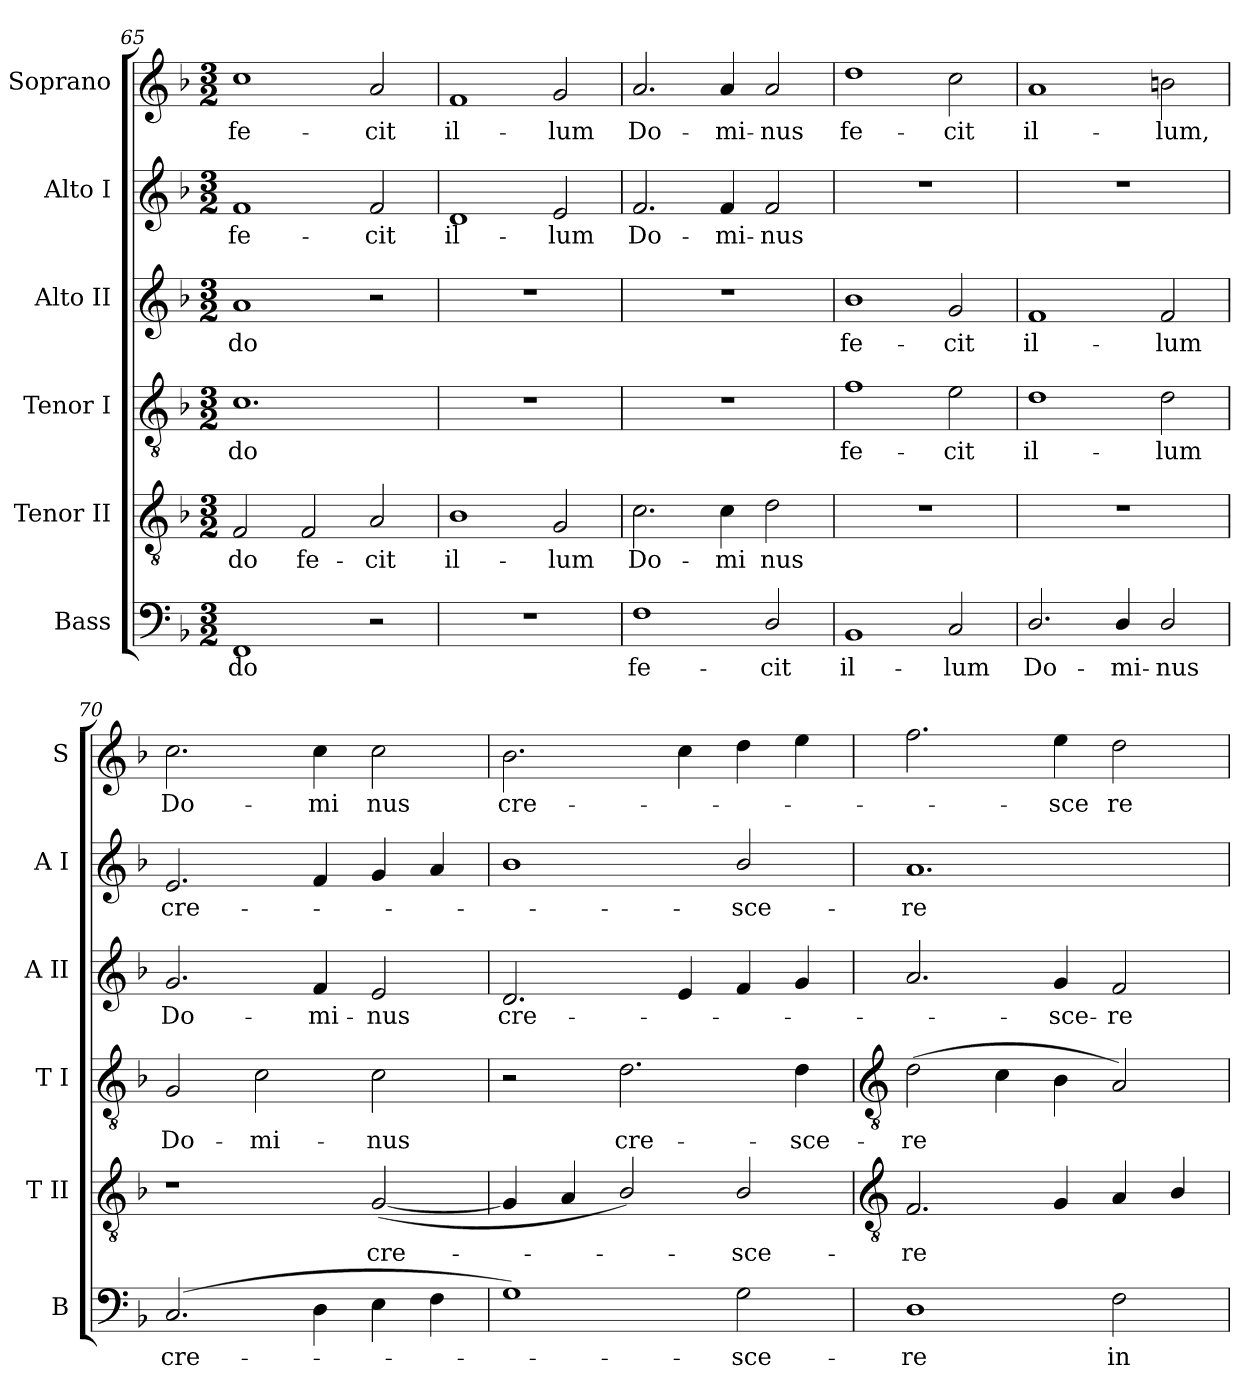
**kern	**text	**kern	**text	**kern	**text	**kern	**text	**kern	**text	**kern	**text
*part6	*part6	*part5	*part5	*part4	*part4	*part3	*part3	*part2	*part2	*part1	*part1
*staff6	*staff6	*staff5	*staff5	*staff4	*staff4	*staff3	*staff3	*staff2	*staff2	*staff1	*staff1
*I"Bass	*	*I"Tenor II	*	*I"Tenor I	*	*I"Alto II	*	*I"Alto I	*	*I"Soprano	*
*I'B	*	*I'T II	*	*I'T I	*	*I'A II	*	*I'A I	*	*I'S	*
*clefF4	*	*clefGv2	*	*clefGv2	*	*clefG2	*	*clefG2	*	*clefG2	*
*k[b-]	*	*k[b-]	*	*k[b-]	*	*k[b-]	*	*k[b-]	*	*k[b-]	*
*F:	*	*F:	*	*F:	*	*F:	*	*F:	*	*F:	*
*M3/2	*	*M3/2	*	*M3/2	*	*M3/2	*	*M3/2	*	*M3/2	*
=65	=65	=65	=65	=65	=65	=65	=65	=65	=65	=65	=65
!	!LO:LY:b	!	!LO:LY:b	!	!LO:LY:b	!	!LO:LY:b	!	!LO:LY:b	!	!LO:LY:b
1FF	-do	2F	-do	1.c	-do	1a	-do	1f	fe-	1cc	fe-
!	!	!	!LO:LY:b	!	!	!	!	!	!	!	!
.	.	2F	fe-	.	.	.	.	.	.	.	.
!	!	!	!LO:LY:b	!	!	!	!	!	!LO:LY:b	!	!LO:LY:b
2r	.	2A	-cit	.	.	2r	.	2f	-cit	2a	-cit
=66	=66	=66	=66	=66	=66	=66	=66	=66	=66	=66	=66
!LO:N:vis=1	!	!	!LO:LY:b	!LO:N:vis=1	!	!LO:N:vis=1	!	!	!LO:LY:b	!	!LO:LY:b
1.r	.	1B-	il-	1.r	.	1.r	.	1d	il-	1f	il-
!	!	!	!LO:LY:b	!	!	!	!	!	!LO:LY:b	!	!LO:LY:b
.	.	2G	-lum	.	.	.	.	2e	-lum	2g	-lum
=67	=67	=67	=67	=67	=67	=67	=67	=67	=67	=67	=67
!	!LO:LY:b	!	!LO:LY:b	!LO:N:vis=1	!	!LO:N:vis=1	!	!	!LO:LY:b	!	!LO:LY:b
1F	fe-	2.c	Do-	1.r	.	1.r	.	2.f	Do-	2.a	Do-
!	!	!	!LO:LY:b	!	!	!	!	!	!LO:LY:b	!	!LO:LY:b
.	.	4c	-mi	.	.	.	.	4f	-mi-	4a	-mi-
!	!LO:LY:b	!	!LO:LY:b	!	!	!	!	!	!LO:LY:b	!	!LO:LY:b
2D/	-cit	2d	-nus	.	.	.	.	2f	-nus	2a	-nus
=68	=68	=68	=68	=68	=68	=68	=68	=68	=68	=68	=68
!	!LO:LY:b	!LO:N:vis=1	!	!	!LO:LY:b	!	!LO:LY:b	!LO:N:vis=1	!	!	!LO:LY:b
1BB-	il-	1.r	.	1f	fe-	1b-	fe-	1.r	.	1dd	fe-
!	!LO:LY:b	!	!	!	!LO:LY:b	!	!LO:LY:b	!	!	!	!LO:LY:b
2C	-lum	.	.	2e	-cit	2g	-cit	.	.	2cc	-cit
=69	=69	=69	=69	=69	=69	=69	=69	=69	=69	=69	=69
!	!LO:LY:b	!LO:N:vis=1	!	!	!LO:LY:b	!	!LO:LY:b	!LO:N:vis=1	!	!	!LO:LY:b
2.D/	Do-	1.r	.	1d	il-	1f	il-	1.r	.	1a	il-
!	!LO:LY:b	!	!	!	!	!	!	!	!	!	!
4D/	-mi-	.	.	.	.	.	.	.	.	.	.
!	!LO:LY:b	!	!	!	!LO:LY:b	!	!LO:LY:b	!	!	!	!LO:LY:b
2D/	-nus	.	.	2d	-lum	2f	-lum	.	.	2bn	-lum,
=70	=70	=70	=70	=70	=70	=70	=70	=70	=70	=70	=70
!	!LO:LY:b	!	!	!	!LO:LY:b	!	!LO:LY:b	!	!LO:LY:b	!	!LO:LY:b
(>2.C	cre-	1r	.	2G	Do-	2.g	Do-	2.e	cre-	2.cc	Do-
!	!	!	!	!	!LO:LY:b	!	!	!	!	!	!
.	.	.	.	2c	-mi-	.	.	.	.	.	.
!	!	!	!	!	!	!	!LO:LY:b	!	!	!	!LO:LY:b
4D	.	.	.	.	.	4f	-mi-	4f	.	4cc	-mi
!	!	!	!LO:LY:b	!	!LO:LY:b	!	!LO:LY:b	!	!	!	!LO:LY:b
4E	.	(<[2G	cre-	2c	-nus	2e	-nus	4g	.	2cc	-nus
4F	.	.	.	.	.	.	.	4a	.	.	.
=71	=71	=71	=71	=71	=71	=71	=71	=71	=71	=71	=71
!	!	!	!	!	!	!	!LO:LY:b	!	!	!	!LO:LY:b
1G)	.	4G]	.	2r	.	2.d	cre-	1b-/	.	2.b-	cre-
.	.	4A	.	.	.	.	.	.	.	.	.
!	!	!	!	!	!LO:LY:b	!	!	!	!	!	!
.	.	2B-/)	.	2.d	cre-	.	.	.	.	.	.
.	.	.	.	.	.	4e	.	.	.	4cc	.
!	!LO:LY:b	!	!LO:LY:b	!	!	!	!	!	!LO:LY:b	!	!
2G	sce-	2B-/	sce-	.	.	4f	.	2b-/	sce-	4dd	.
!	!	!	!	!	!LO:LY:b	!	!	!	!	!	!
.	.	.	.	4d	-sce-	4g	.	.	.	4ee	.
!!LO:LB:g=z
=72	=72	=72	=72	=72	=72	=72	=72	=72	=72	=72	=72
*	*	*clefGv2	*	*clefGv2	*	*	*	*	*	*	*
!	!LO:LY:b	!	!LO:LY:b	!	!LO:LY:b	!	!	!	!LO:LY:b	!	!
1D	-re	2.F	-re	(>2d	-re	2.a	.	1.a	-re	2.ff	.
.	.	.	.	4c	.	.	.	.	.	.	.
!	!	!	!	!	!	!	!LO:LY:b	!	!	!	!LO:LY:b
.	.	4G	.	4B-	.	4g	sce-	.	.	4ee	-sce
!	!LO:LY:b	!	!	!	!	!	!LO:LY:b	!	!	!	!LO:LY:b
2F	in	4A	.	2A)	.	2f	-re	.	.	2dd	-re
.	.	4B-/	.	.	.	.	.	.	.	.	.
=	=	=	=	=	=	=	=	=	=	=	=
*-	*-	*-	*-	*-	*-	*-	*-	*-	*-	*-	*-
